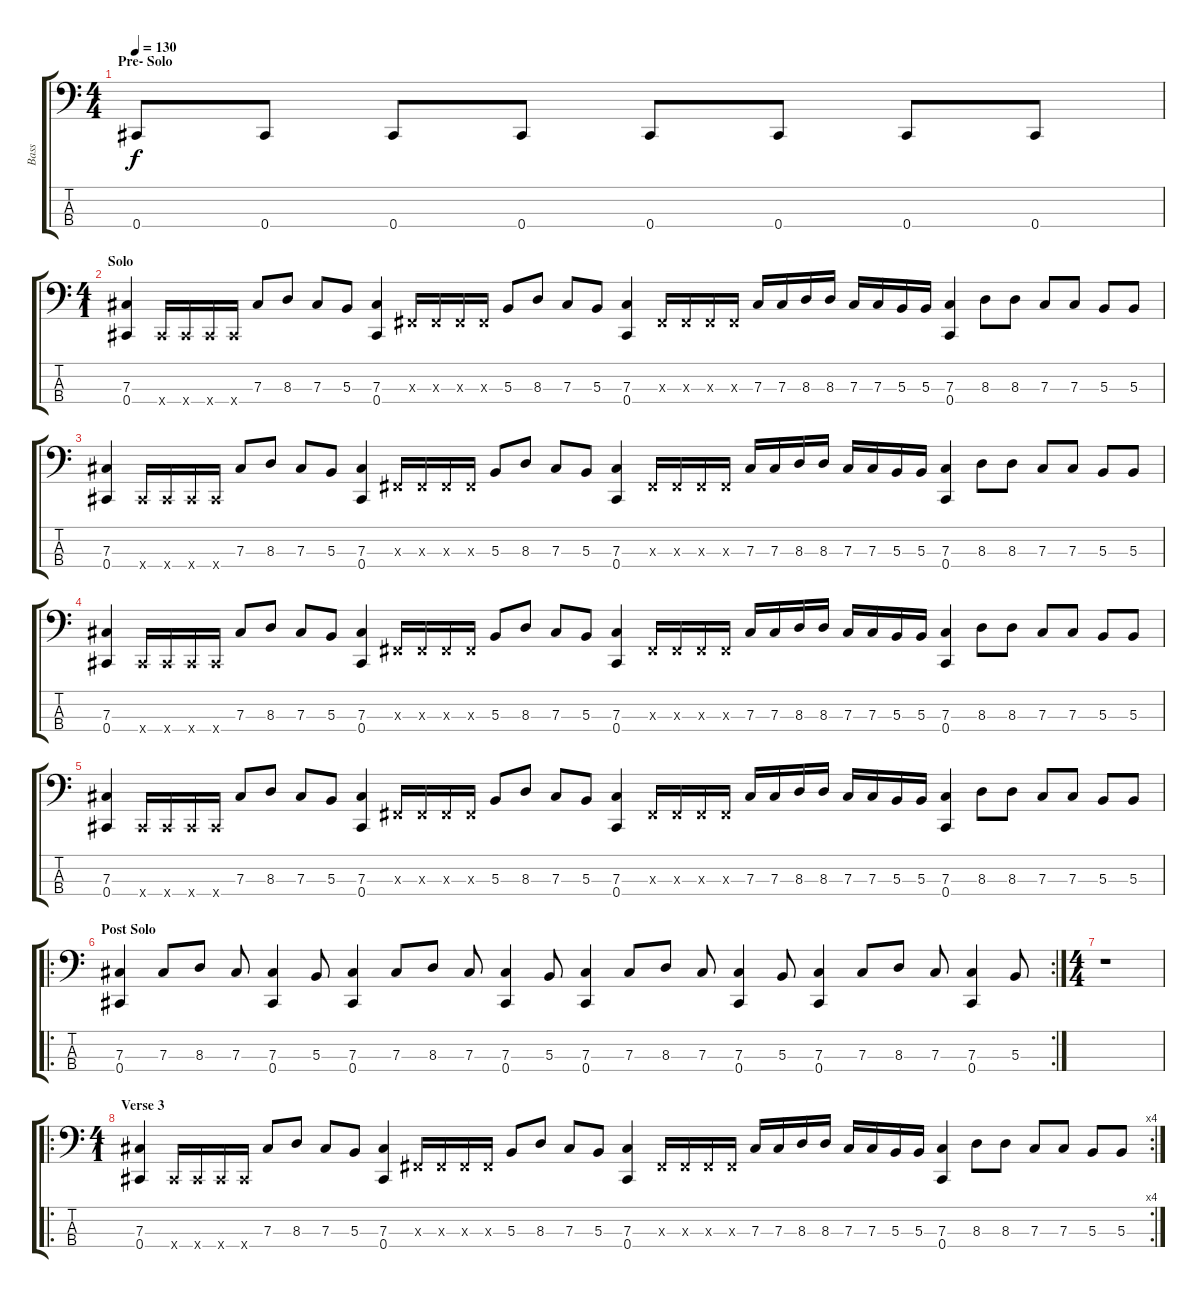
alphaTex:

\track ("Bass" "Bass") {instrument electricbasspick}
\staff {score tabs}
\tuning (E2 B1 Gb1 Db1) {hide}
\ts (4 4)
\section ("" "Pre- Solo")
\tempo 130
\clef f4
\ks c
0.4.8{dy f} 0.4.8 0.4.8 0.4.8 0.4.8 0.4.8 0.4.8 0.4.8 |
\ts (4 1)
\section ("" "Solo")
(7.3 0.4).4 0.4{x}.16 0.4{x}.16 0.4{x}.16 0.4{x}.16 7.3.8 8.3.8 7.3.8 5.3.8 (7.3 0.4).4 0.3{x}.16 0.3{x}.16 0.3{x}.16 0.3{x}.16 5.3.8 8.3.8 7.3.8 5.3.8 (7.3 0.4).4 0.3{x}.16 0.3{x}.16 0.3{x}.16 0.3{x}.16 7.3.16 7.3.16 8.3.16 8.3.16 7.3.16 7.3.16 5.3.16 5.3.16 (7.3 0.4).4 8.3.8 8.3.8 7.3.8 7.3.8 5.3.8 5.3.8 |
(7.3 0.4).4 0.4{x}.16 0.4{x}.16 0.4{x}.16 0.4{x}.16 7.3.8 8.3.8 7.3.8 5.3.8 (7.3 0.4).4 0.3{x}.16 0.3{x}.16 0.3{x}.16 0.3{x}.16 5.3.8 8.3.8 7.3.8 5.3.8 (7.3 0.4).4 0.3{x}.16 0.3{x}.16 0.3{x}.16 0.3{x}.16 7.3.16 7.3.16 8.3.16 8.3.16 7.3.16 7.3.16 5.3.16 5.3.16 (7.3 0.4).4 8.3.8 8.3.8 7.3.8 7.3.8 5.3.8 5.3.8 |
(7.3 0.4).4 0.4{x}.16 0.4{x}.16 0.4{x}.16 0.4{x}.16 7.3.8 8.3.8 7.3.8 5.3.8 (7.3 0.4).4 0.3{x}.16 0.3{x}.16 0.3{x}.16 0.3{x}.16 5.3.8 8.3.8 7.3.8 5.3.8 (7.3 0.4).4 0.3{x}.16 0.3{x}.16 0.3{x}.16 0.3{x}.16 7.3.16 7.3.16 8.3.16 8.3.16 7.3.16 7.3.16 5.3.16 5.3.16 (7.3 0.4).4 8.3.8 8.3.8 7.3.8 7.3.8 5.3.8 5.3.8 |
(7.3 0.4).4 0.4{x}.16 0.4{x}.16 0.4{x}.16 0.4{x}.16 7.3.8 8.3.8 7.3.8 5.3.8 (7.3 0.4).4 0.3{x}.16 0.3{x}.16 0.3{x}.16 0.3{x}.16 5.3.8 8.3.8 7.3.8 5.3.8 (7.3 0.4).4 0.3{x}.16 0.3{x}.16 0.3{x}.16 0.3{x}.16 7.3.16 7.3.16 8.3.16 8.3.16 7.3.16 7.3.16 5.3.16 5.3.16 (7.3 0.4).4 8.3.8 8.3.8 7.3.8 7.3.8 5.3.8 5.3.8 |
\ro
\rc 2
\section ("" "Post Solo")
(7.3 0.4).4 7.3.8 8.3.8 7.3.8 (7.3 0.4).4 5.3.8 (7.3 0.4).4 7.3.8 8.3.8 7.3.8 (7.3 0.4).4 5.3.8 (7.3 0.4).4 7.3.8 8.3.8 7.3.8 (7.3 0.4).4 5.3.8 (7.3 0.4).4 7.3.8 8.3.8 7.3.8 (7.3 0.4).4 5.3.8 |
\ts (4 4)
r.1 |
\ro
\rc 4
\ts (4 1)
\section ("" "Verse 3")
(7.3 0.4).4 0.4{x}.16 0.4{x}.16 0.4{x}.16 0.4{x}.16 7.3.8 8.3.8 7.3.8 5.3.8 (7.3 0.4).4 0.3{x}.16 0.3{x}.16 0.3{x}.16 0.3{x}.16 5.3.8 8.3.8 7.3.8 5.3.8 (7.3 0.4).4 0.3{x}.16 0.3{x}.16 0.3{x}.16 0.3{x}.16 7.3.16 7.3.16 8.3.16 8.3.16 7.3.16 7.3.16 5.3.16 5.3.16 (7.3 0.4).4 8.3.8 8.3.8 7.3.8 7.3.8 5.3.8 5.3.8
